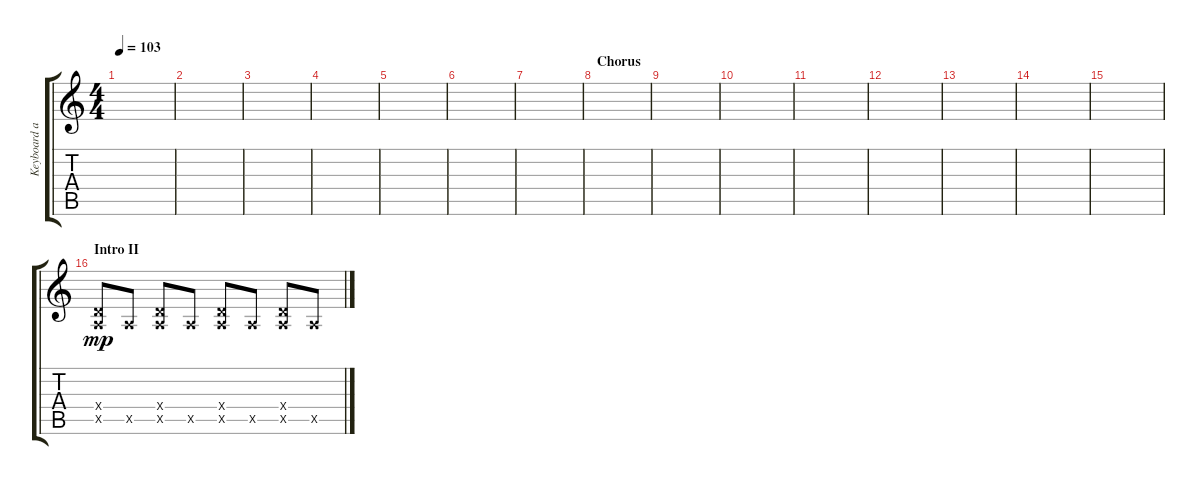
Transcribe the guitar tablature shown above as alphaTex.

\track ("Keyboard and Fills" "Keyboard a") {instrument electricguitarclean}
\staff {score tabs}
\tuning (E4 B3 G3 D3 A2 E2) {hide}
\ts (4 4)
\tempo 103
\clef g2
\ks c
|
|
|
|
|
|
|
\section ("" "Chorus")
|
|
|
|
|
|
|
|
\section ("" "Intro II")
(0.4{x} 0.5{x}).8{dy mp} 0.5{x}.8 (0.4{x} 0.5{x}).8 0.5{x}.8 (0.4{x} 0.5{x}).8 0.5{x}.8 (0.4{x} 0.5{x}).8 0.5{x}.8
